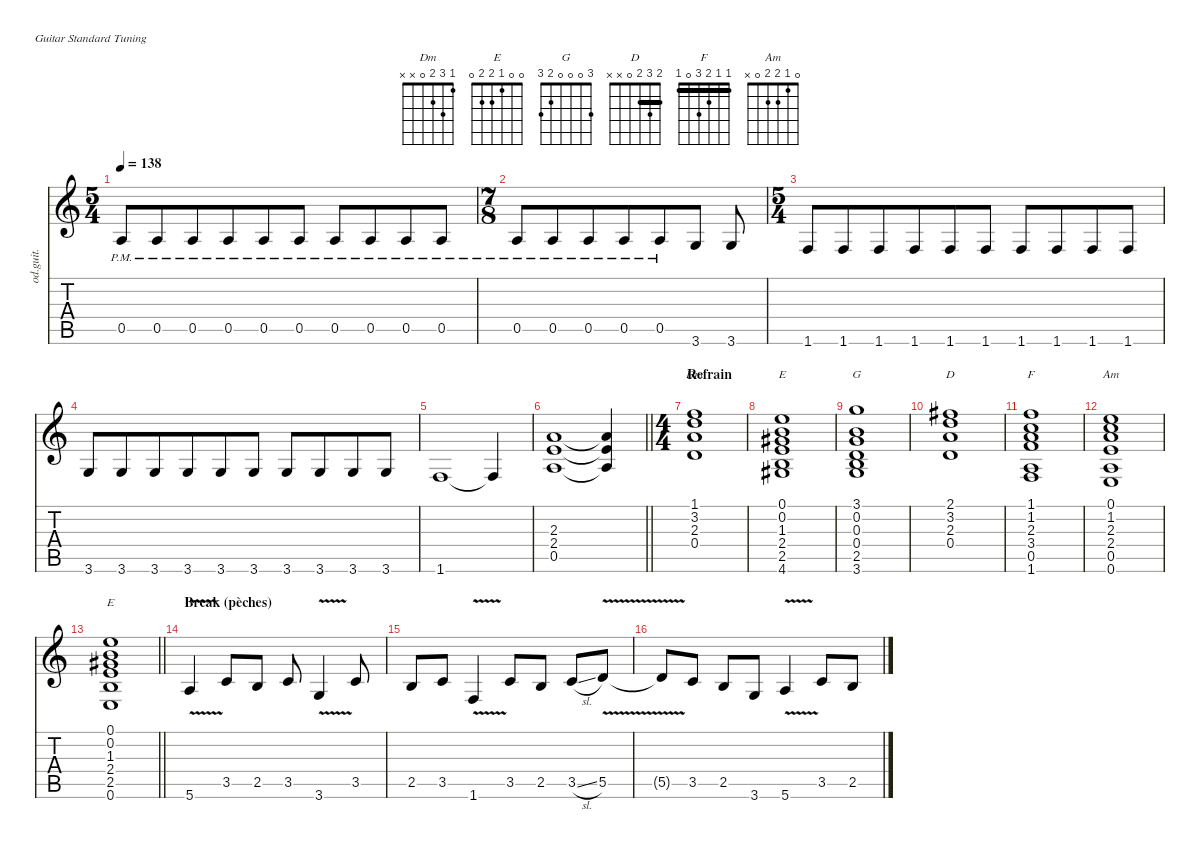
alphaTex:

\defaultSystemsLayout 4
\hideDynamics
\bracketExtendMode nobrackets
\track ("Hichem" "od.guit.") {instrument overdrivenguitar}
\staff {score tabs}
\tuning (E4 B3 G3 D3 A2 E2)
\chord ("Dm" 1 3 2 0 x x)
\chord ("E" 0 0 1 2 2 0)
\chord ("G" 3 0 0 0 2 3)
\chord ("D" 2 3 2 0 x x) {barre 2}
\chord ("F" 1 1 2 3 0 1) {barre 1}
\chord ("Am" 0 1 2 2 0 x)
\ts (5 4)
\beaming (8 6 4)
\tempo 138
\clef g2
\ks aminor
0.5{pm}.8{dy f beam Up} 0.5{pm}.8{dy mf beam Up} 0.5{pm}.8{beam Up} 0.5{pm}.8{beam Up} 0.5{pm}.8{beam Up} 0.5{pm}.8{dy f beam Up} 0.5{pm}.8{dy mf beam Up} 0.5{pm}.8{beam Up} 0.5{pm}.8{beam Up} 0.5{pm}.8{beam Up} |
\ts (7 8)
\beaming (8 6 4)
0.5{pm}.8{beam Up} 0.5{pm}.8{dy mp beam Up} 0.5{pm}.8{beam Up} 0.5{pm}.8{beam Up} 0.5{pm}.8{beam Up} 3.6.8{beam Up} 3.6.8{beam Up} |
\ts (5 4)
\beaming (8 6 4)
1.6.8{dy f beam Up} 1.6.8{dy mp beam Up} 1.6.8{beam Up} 1.6.8{beam Up} 1.6.8{dy mf beam Up} 1.6.8{dy f beam Up} 1.6.8{dy mf beam Up} 1.6.8{beam Up} 1.6.8{beam Up} 1.6.8{beam Up} |
3.6.8{dy f beam Up} 3.6.8{dy mf beam Up} 3.6.8{beam Up} 3.6.8{beam Up} 3.6.8{beam Up} 3.6.8{dy f beam Up} 3.6.8{dy mf beam Up} 3.6.8{beam Up} 3.6.8{beam Up} 3.6.8{beam Up} |
1.6.1{dy f beam Up} 1.6{t}.4{beam Up} |
\barLineRight lightlight
(0.5 2.4 2.3).1{beam Up} (0.5{t} 2.4{t} 2.3{t}).4{beam Up} |
\ts (4 4)
\beaming (8 2 2 2 2)
\section ("" "Refrain")
(1.1 3.2 2.3 0.4).1{ch "Dm" dy mp beam Up} |
(0.1 0.2 1.3{acc #} 2.4 2.5 4.6{acc #}).1{ch "E" beam Up} |
(3.1 0.2 0.3 0.4 2.5 3.6).1{ch "G" beam Up} |
(2.1{acc #} 3.2 2.3 0.4).1{ch "D" beam Up} |
(1.1 1.2 2.3 3.4 0.5 1.6).1{ch "F" beam Up} |
(0.1 1.2 2.3 2.4 0.5 0.6).1{ch "Am" beam Up} |
\barLineRight lightlight
(0.1 0.2 1.3{acc #} 2.4 2.5 0.6).1{ch "E" beam Up} |
\section ("" "Break (pèches)")
5.6{v}.4{dy f beam Up} 3.5.8{beam Up} 2.5.8{beam Up} 3.5.8{beam Up} 3.6{v}.4{beam Up} 3.5.8{beam Up} |
2.5.8{beam Up} 3.5.8{beam Up} 1.6{v}.4{beam Up} 3.5.8{beam Up} 2.5.8{beam Up} 3.5{sl}.8{beam Up} 5.5{v}.8{beam Up} |
5.5{v t}.8{beam Up} 3.5.8{beam Up} 2.5.8{beam Up} 3.6.8{beam Up} 5.6{v}.4{beam Up} 3.5.8{beam Up} 2.5.8{beam Up}
